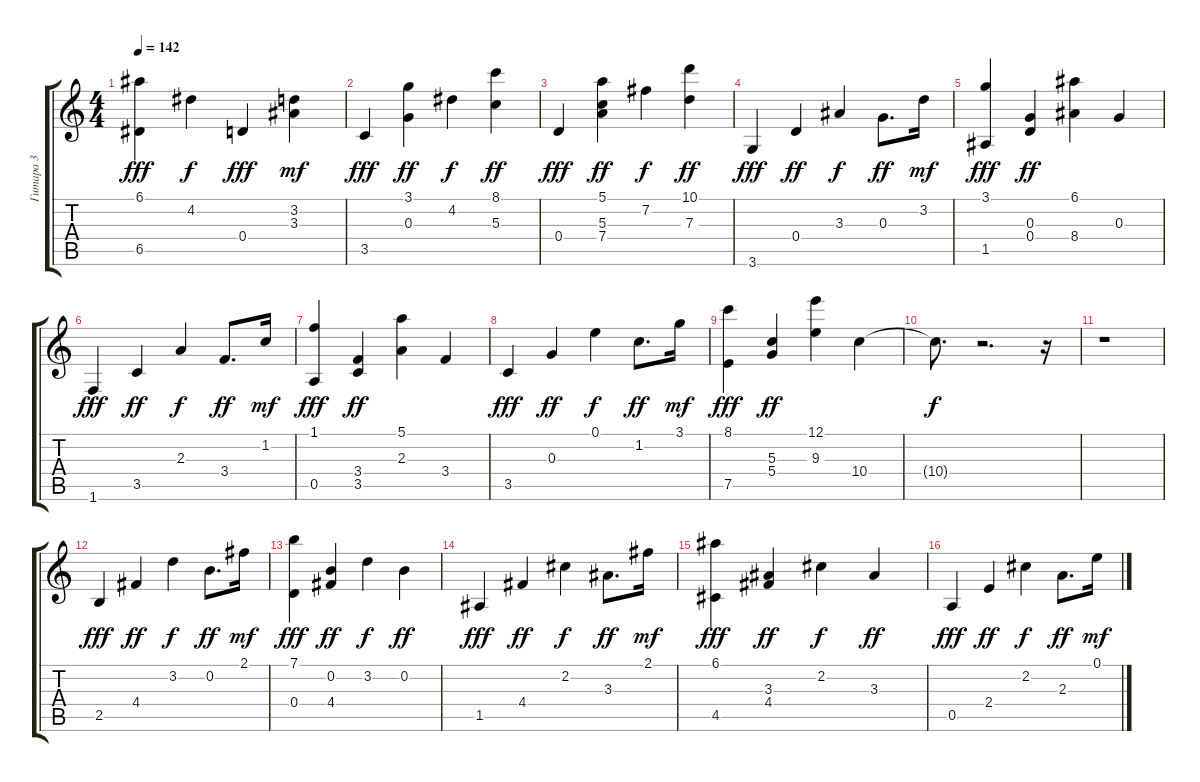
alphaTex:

\track ("Гитара 3" "Гитара 3") {instrument acousticguitarsteel}
\staff {score tabs}
\tuning (E4 B3 G3 D3 A2 E2) {hide}
\ts (4 4)
\tempo 142
\clef g2
\ks c
(6.1 6.5).4{dy fff} 4.2.4{dy f} 0.4.4{dy fff} (3.2 3.3).4{dy mf} |
3.5.4{dy fff} (3.1 0.3).4{dy ff} 4.2.4{dy f} (8.1 5.3).4{dy ff} |
0.4.4{dy fff} (5.1 5.3 7.4).4{dy ff} 7.2.4{dy f} (10.1 7.3).4{dy ff} |
3.6.4{dy fff} 0.4.4{dy ff} 3.3.4{dy f} 0.3.8{d dy ff} 3.2.16{dy mf} |
(3.1 1.5).4{dy fff} (0.3 0.4).4{dy ff} (6.1 8.4).4 0.3.4 |
1.6.4{dy fff} 3.5.4{dy ff} 2.3.4{dy f} 3.4.8{d dy ff} 1.2.16{dy mf} |
(1.1 0.5).4{dy fff} (3.4 3.5).4{dy ff} (5.1 2.3).4 3.4.4 |
3.5.4{dy fff} 0.3.4{dy ff} 0.1.4{dy f} 1.2.8{d dy ff} 3.1.16{dy mf} |
(8.1 7.5).4{dy fff} (5.3 5.4).4{dy ff} (12.1 9.3).4 10.4.4 |
10.4{t}.8{d dy f} r.2{d} r.16 |
r.1 |
2.5.4{dy fff} 4.4.4{dy ff} 3.2.4{dy f} 0.2.8{d dy ff} 2.1.16{dy mf} |
(7.1 0.4).4{dy fff} (0.2 4.4).4{dy ff} 3.2.4{dy f} 0.2.4{dy ff} |
1.5.4{dy fff} 4.4.4{dy ff} 2.2.4{dy f} 3.3.8{d dy ff} 2.1.16{dy mf} |
(6.1 4.5).4{dy fff} (3.3 4.4).4{dy ff} 2.2.4{dy f} 3.3.4{dy ff} |
0.5.4{dy fff} 2.4.4{dy ff} 2.2.4{dy f} 2.3.8{d dy ff} 0.1.16{dy mf}
